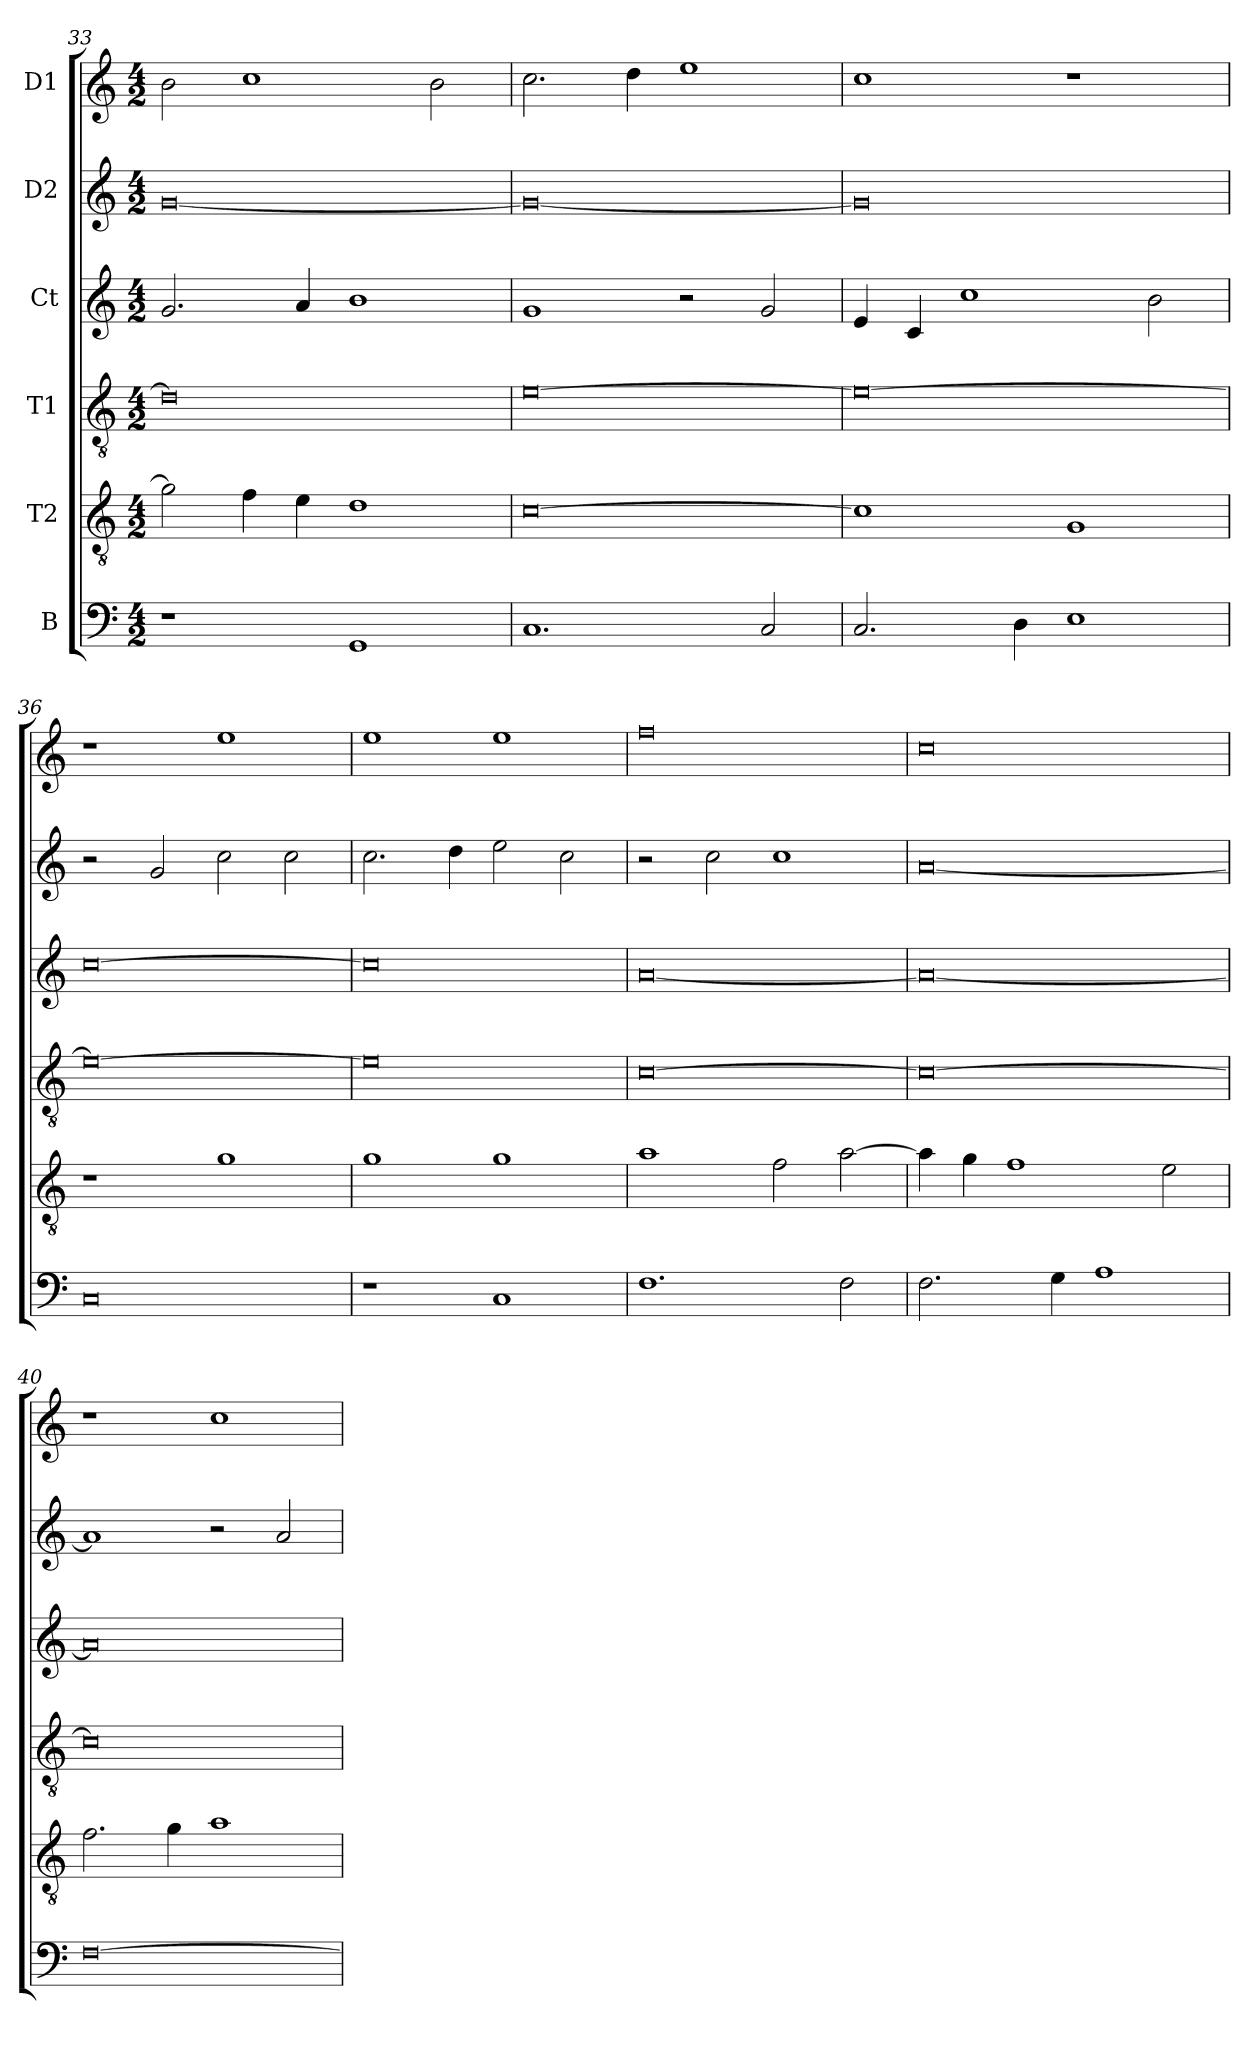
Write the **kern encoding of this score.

**kern	**kern	**kern	**kern	**kern	**kern
*part6	*part5	*part4	*part3	*part2	*part1
*staff6	*staff5	*staff4	*staff3	*staff2	*staff1
*I"B	*I"T2	*I"T1	*I"Ct	*I"D2	*I"D1
!!LO:PB:g=z
*clefF4	*clefGv2	*clefGv2	*clefG2	*clefG2	*clefG2
*	*ITrd7c12	*ITrd7c12	*	*	*
*k[]	*k[]	*k[]	*k[]	*k[]	*k[]
*C:	*C:	*C:	*C:	*C:	*C:
*M4/2	*M4/2	*M4/2	*M4/2	*M4/2	*M4/2
=33	=33	=33	=33	=33	=33
1r	2Gi\]	0Di]	2.gi/	[<0gi	2bi\
.	4Fi\	.	.	.	1cci
.	4Ei\	.	4ai/	.	.
1GGi	1Di	.	1bi	.	.
.	.	.	.	.	2bi\
=34	=34	=34	=34	=34	=34
1.Ci	[>0Ci	[>0Ei	1gi	0gi_<	2.cci\
.	.	.	.	.	4ddi\
.	.	.	2r	.	1eei
2Ci/	.	.	2gi/	.	.
=35	=35	=35	=35	=35	=35
2.Ci/	1Ci]	0Ei_>	4ei/	0gi]	1cci
.	.	.	4ci/	.	.
.	.	.	1cci	.	.
4Di\	.	.	.	.	.
1Ei	1GGi	.	.	.	1r
.	.	.	2bi\	.	.
!!LO:PB:g=z
=36	=36	=36	=36	=36	=36
0Ci	1r	0Ei_>	[>0cci	2r	1r
.	.	.	.	2gi/	.
.	1Gi	.	.	2cci\	1eei
.	.	.	.	2cci\	.
=37	=37	=37	=37	=37	=37
1r	1Gi	0Ei]	0cci]	2.cci\	1eei
.	.	.	.	4ddi\	.
1Ci	1Gi	.	.	2eei\	1eei
.	.	.	.	2cci\	.
=38	=38	=38	=38	=38	=38
1.Fi	1Ai	[>0Ci	[<0ai	2r	0ffi
.	.	.	.	2cci\	.
.	2Fi\	.	.	1cci	.
2Fi\	[>2Ai\	.	.	.	.
!!LO:PB:g=z
=39	=39	=39	=39	=39	=39
2.Fi\	4Ai\]	0Ci_>	0ai_<	[<0ai	0cci
.	4Gi\	.	.	.	.
.	1Fi	.	.	.	.
4Gi\	.	.	.	.	.
1Ai	.	.	.	.	.
.	2Ei\	.	.	.	.
=40	=40	=40	=40	=40	=40
[>0Fi	2.Fi\	0Ci]	0ai]	1ai]	1r
.	4Gi\	.	.	.	.
.	1Ai	.	.	2r	1cci
.	.	.	.	2ai/	.
=	=	=	=	=	=
*-	*-	*-	*-	*-	*-
